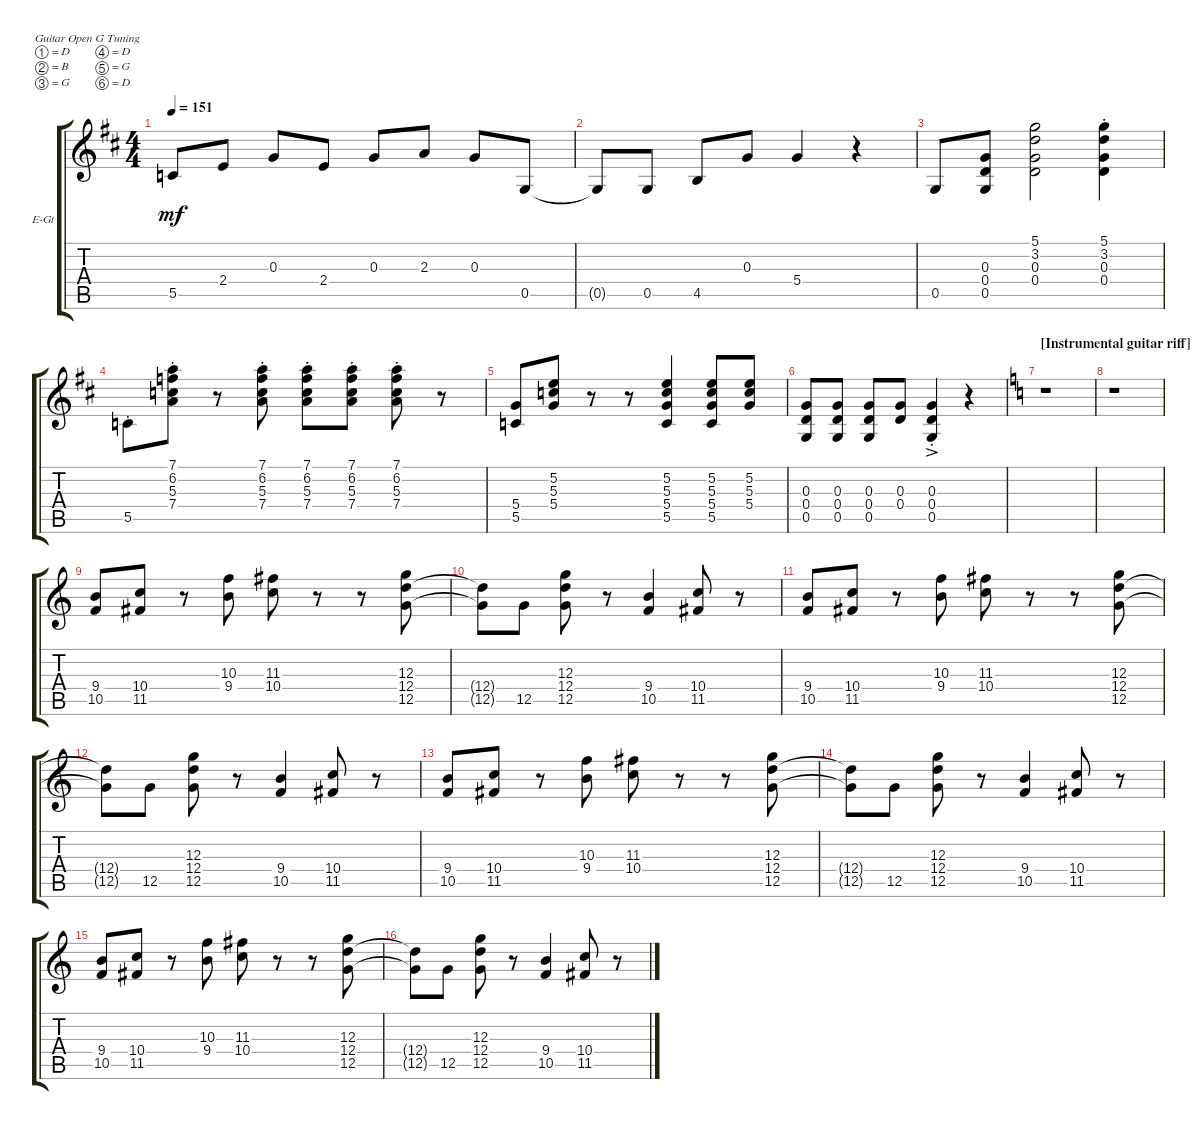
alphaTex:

\bracketExtendMode groupsimilarinstruments
\firstSystemTrackNameOrientation horizontal
\otherSystemsTrackNameOrientation horizontal
\track ("Electric Guitar-Keith" "E-Gt") {instrument overdrivenguitar}
\staff {score tabs}
\tuning (D4 B3 G3 D3 G2 D2)
\ts (4 4)
\tempo 151
\clef g2
\ks d
5.5.8{dy mf} 2.4.8 0.3.8 2.4.8 0.3.8 2.3.8 0.3.8 0.5.8 |
0.5{t}.8 0.5.8 4.5.8 0.3.8 5.4.4 r.4 |
0.5.8 (0.5 0.4 0.3).8 (0.4 0.3 3.2 5.1).2 (0.4{st} 0.3{st} 3.2{st} 5.1{st}).4 |
5.5{st}.8 (7.4{st} 5.3{st} 6.2{st} 7.1{st}).8 r.8 (7.4{st} 5.3{st} 6.2{st} 7.1{st}).8 (7.4{st} 5.3{st} 6.2{st} 7.1{st}).8 (7.4{st} 5.3{st} 6.2{st} 7.1{st}).8 (7.4{st} 5.3{st} 6.2{st} 7.1{st}).8 r.8 |
(5.5 5.4).8 (5.4 5.3 5.2).8 r.8 r.8 (5.5 5.4 5.3 5.2).4 (5.5 5.4 5.3 5.2).8 (5.4 5.3 5.2).8 |
(0.5 0.4 0.3).8 (0.5 0.4 0.3).8 (0.5 0.4 0.3).8 (0.4 0.3).8 (0.5{ac st} 0.4{ac st} 0.3{ac st}).4 r.4 |
\section ("" "[Instrumental guitar riff]")
\ks aminor
r.1 |
r.1 |
(10.5 9.4).8 (11.5 10.4).8 r.8 (9.4 10.3).8 (10.4 11.3).8 r.8 r.8 (12.5 12.4 12.3).8 |
(12.5{t} 12.4{t}).8 12.5.8 (12.5 12.4 12.3).8 r.8 (10.5 9.4).4 (11.5 10.4).8 r.8 |
(10.5 9.4).8 (11.5 10.4).8 r.8 (9.4 10.3).8 (10.4 11.3).8 r.8 r.8 (12.5 12.4 12.3).8 |
(12.5{t} 12.4{t}).8 12.5.8 (12.5 12.4 12.3).8 r.8 (10.5 9.4).4 (11.5 10.4).8 r.8 |
(10.5 9.4).8 (11.5 10.4).8 r.8 (9.4 10.3).8 (10.4 11.3).8 r.8 r.8 (12.5 12.4 12.3).8 |
(12.5{t} 12.4{t}).8 12.5.8 (12.5 12.4 12.3).8 r.8 (10.5 9.4).4 (11.5 10.4).8 r.8 |
(10.5 9.4).8 (11.5 10.4).8 r.8 (9.4 10.3).8 (10.4 11.3).8 r.8 r.8 (12.5 12.4 12.3).8 |
(12.5{t} 12.4{t}).8 12.5.8 (12.5 12.4 12.3).8 r.8 (10.5 9.4).4 (11.5 10.4).8 r.8
